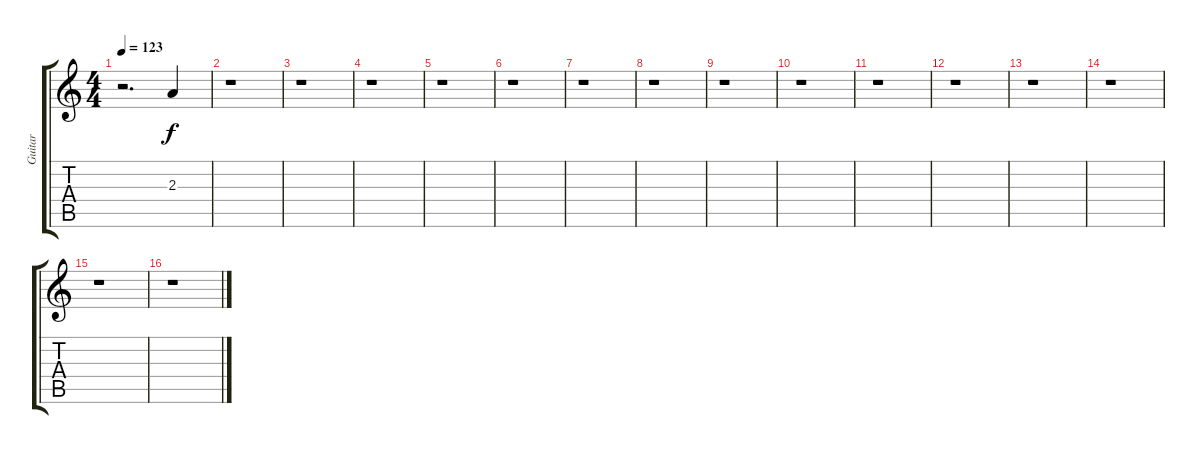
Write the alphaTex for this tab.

\track ("Guitar" "Guitar") {instrument acousticguitarnylon}
\staff {score tabs}
\tuning (E4 B3 G3 D3 A2 E2) {hide}
\ts (4 4)
\tempo 123
\clef g2
\ks c
r.2{d dy f} 2.3.4{volume 16} |
r.1 |
r.1 |
r.1 |
r.1 |
r.1 |
r.1 |
r.1 |
r.1 |
r.1 |
r.1 |
r.1 |
r.1 |
r.1 |
r.1 |
r.1
